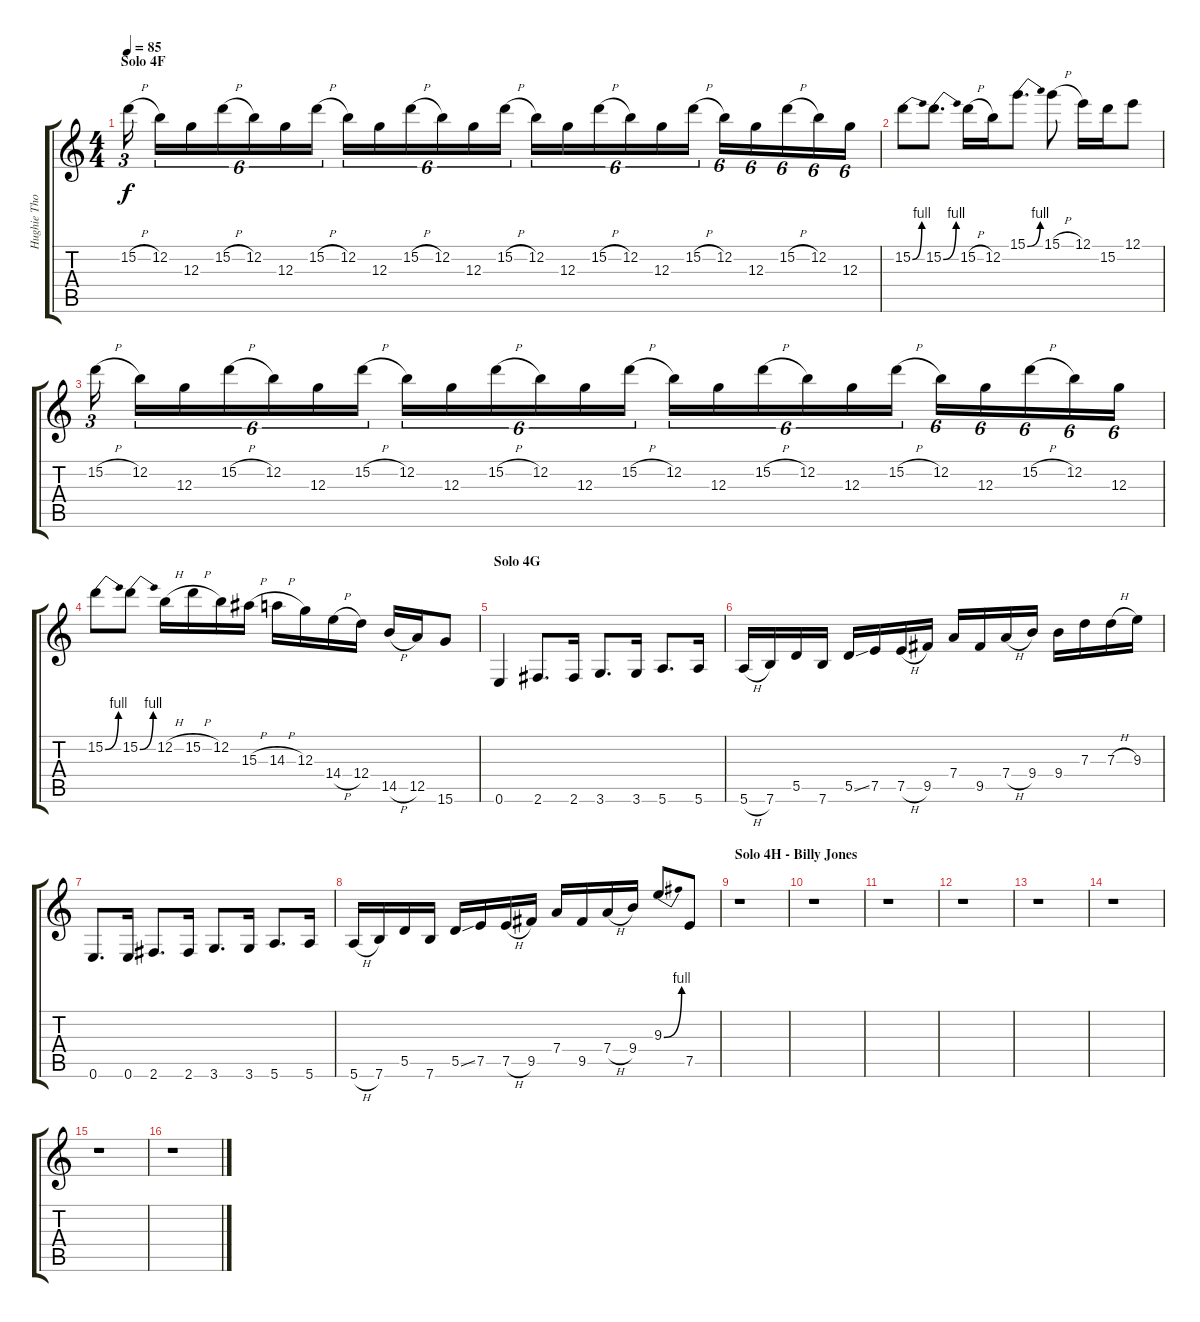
\track ("Hughie Thomasson Solo" "Hughie Tho") {instrument overdrivenguitar}
\staff {score tabs}
\tuning (E4 B3 G3 D3 A2 E2) {hide}
\ts (4 4)
\section ("" "Solo 4F")
\tempo 85
\clef g2
\ks c
15.2{h}.16{tu (3 2) dy f} 12.2.16{tu (6 4)} 12.3.16{tu (6 4)} 15.2{h}.16{tu (6 4)} 12.2.16{tu (6 4)} 12.3.16{tu (6 4)} 15.2{h}.16{tu (6 4)} 12.2.16{tu (6 4)} 12.3.16{tu (6 4)} 15.2{h}.16{tu (6 4)} 12.2.16{tu (6 4)} 12.3.16{tu (6 4)} 15.2{h}.16{tu (6 4)} 12.2.16{tu (6 4)} 12.3.16{tu (6 4)} 15.2{h}.16{tu (6 4)} 12.2.16{tu (6 4)} 12.3.16{tu (6 4)} 15.2{h}.16{tu (6 4)} 12.2.16{tu (6 4)} 12.3.16{tu (6 4)} 15.2{h}.16{tu (6 4)} 12.2.16{tu (6 4)} 12.3.16{tu (6 4)} |
15.2{be (bend 0 0 60 4)}.8 15.2{be (bend 0 0 60 4)}.8{d} 15.2{h}.16 12.2.16 15.1{be (bend 0 0 60 4)}.8{d} 15.1{h}.8 12.1.16 15.2.16 12.1.8 |
15.2{h}.16{tu (3 2)} 12.2.16{tu (6 4)} 12.3.16{tu (6 4)} 15.2{h}.16{tu (6 4)} 12.2.16{tu (6 4)} 12.3.16{tu (6 4)} 15.2{h}.16{tu (6 4)} 12.2.16{tu (6 4)} 12.3.16{tu (6 4)} 15.2{h}.16{tu (6 4)} 12.2.16{tu (6 4)} 12.3.16{tu (6 4)} 15.2{h}.16{tu (6 4)} 12.2.16{tu (6 4)} 12.3.16{tu (6 4)} 15.2{h}.16{tu (6 4)} 12.2.16{tu (6 4)} 12.3.16{tu (6 4)} 15.2{h}.16{tu (6 4)} 12.2.16{tu (6 4)} 12.3.16{tu (6 4)} 15.2{h}.16{tu (6 4)} 12.2.16{tu (6 4)} 12.3.16{tu (6 4)} |
15.2{be (bend 0 0 60 4)}.8 15.2{be (bend 0 0 60 4)}.8 12.2{h}.16 15.2{h}.16 12.2.16 15.3{h}.16 14.3{h}.16 12.3.16 14.4{h}.16 12.4.16 14.5{h}.16 12.5.16 15.6.8 |
\section ("" "Solo 4G")
0.6.4 2.6.8{d} 2.6.16 3.6.8{d} 3.6.16 5.6.8{d} 5.6.16 |
5.6{h}.16 7.6.16 5.5.16 7.6.16 5.5{ss}.16 7.5.16 7.5{h}.16 9.5.16 7.4.16 9.5.16 7.4{h}.16 9.4.16 9.4.16 7.3.16 7.3{h}.16 9.3.16 |
0.6.8{d} 0.6.16 2.6.8{d} 2.6.16 3.6.8{d} 3.6.16 5.6.8{d} 5.6.16 |
5.6{h}.16 7.6.16 5.5.16 7.6.16 5.5{ss}.16 7.5.16 7.5{h}.16 9.5.16 7.4.16 9.5.16 7.4{h}.16 9.4.16 9.3{be (bend 0 0 60 4)}.8 7.5.8 |
\section ("" "Solo 4H - Billy Jones")
r.1 |
r.1 |
r.1 |
r.1 |
r.1 |
r.1 |
r.1 |
r.1
